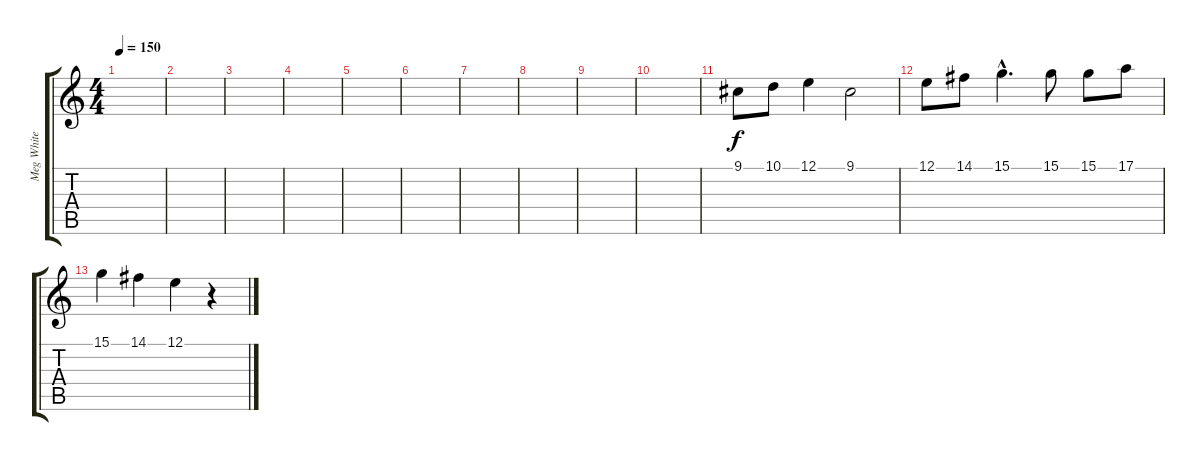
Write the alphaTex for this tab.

\track ("Meg White (Bells)" "Meg White ") {instrument tinklebell}
\staff {score tabs}
\tuning (E4 Db4 A3 E3 A2 E2) {hide}
\ts (4 4)
\tempo 150
\clef g2
\ks c
|
|
|
|
|
|
|
|
|
|
9.1.8 10.1.8 12.1.4 9.1.2 |
12.1.8 14.1.8 15.1{hac}.4{d} 15.1.8 15.1.8 17.1.8 |
15.1.4 14.1.4 12.1.4 r.4
